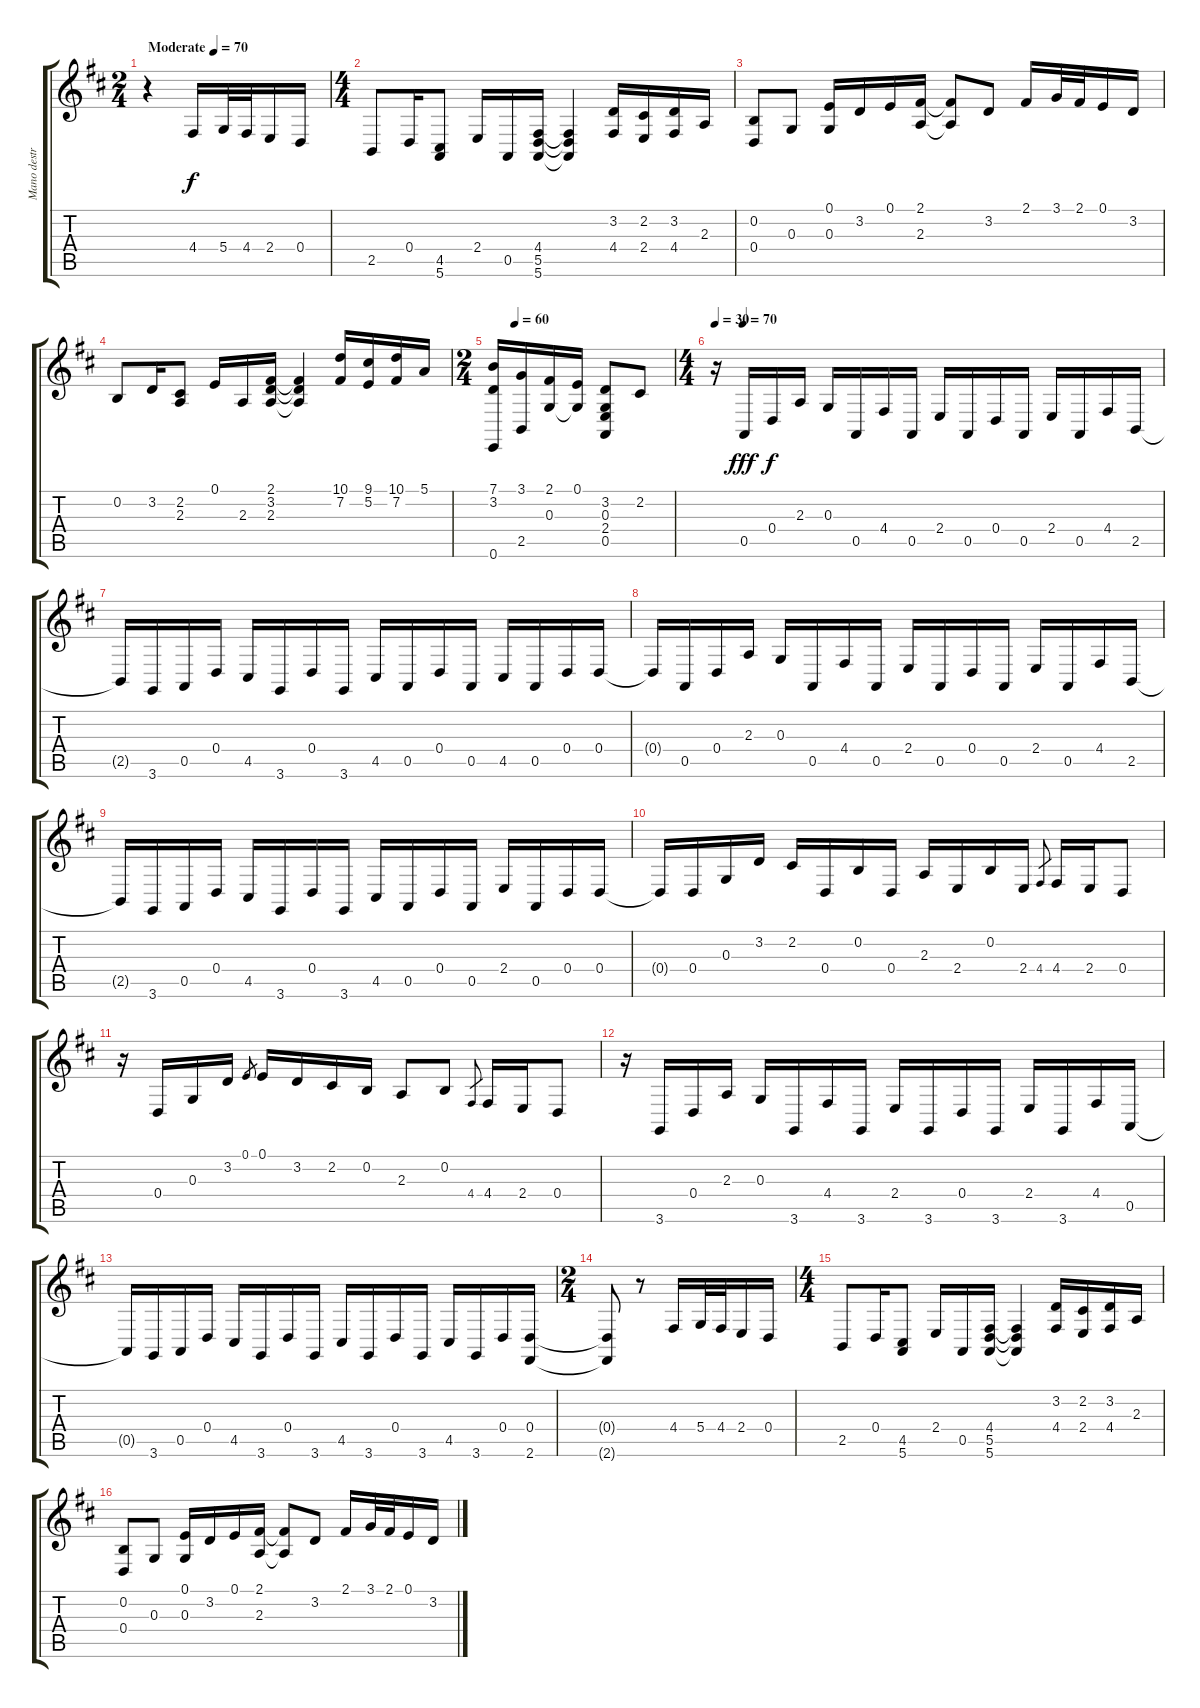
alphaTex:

\track ("Mano destra" "Mano destr") {instrument acousticgrandpiano}
\staff {score tabs}
\tuning (E4 B3 G3 D3 A2 E2) {hide}
\ts (2 4)
\tempo (70 "Moderate")
\clef g2
\ks d
r.4{dy f instrument acousticgrandpiano} 4.4.16 5.4.32 4.4.32 2.4.16 0.4.16 |
\ts (4 4)
2.5.8 0.4.16 (4.5 5.6).8 2.4.16 0.5.16 (4.4 5.5 5.6).16 (4.4{t} 5.5{t} 5.6{t}).4 (3.2 4.4).16 (2.2 2.4).16 (3.2 4.4).16 2.3.16 |
(0.2 0.4).8 0.3.8 (0.1 0.3).16 3.2.16 0.1.16 (2.1 2.3).16 (2.1{t} 2.3{t}).8 3.2.8 2.1.16 3.1.32 2.1.32 0.1.16 3.2.16 |
0.2.8 3.2.16 (2.2 2.3).8 0.1.16 2.3.16 (2.1 3.2 2.3).16 (2.1{t} 3.2{t} 2.3{t}).4 (10.1 7.2).16 (9.1 5.2).16 (10.1 7.2).16 5.1.16 |
\ts (2 4)
\tempo (60 0.125)
(7.1 3.2 0.6).16 (3.1 2.5).16 (2.1 0.3).16 (0.1 0.3{t}).16 (3.2 0.3 2.4 0.5).8 2.2.8 |
\ts (4 4)
\tempo 30
\tempo (70 0.0625)
r.16 0.5.16{dy fff} 0.4.16{dy f} 2.3.16 0.3.16 0.5.16 4.4.16 0.5.16 2.4.16 0.5.16 0.4.16 0.5.16 2.4.16 0.5.16 4.4.16 2.5.16 |
2.5{t}.16 3.6.16 0.5.16 0.4.16 4.5.16 3.6.16 0.4.16 3.6.16 4.5.16 0.5.16 0.4.16 0.5.16 4.5.16 0.5.16 0.4.16 0.4.16 |
0.4{t}.16 0.5.16 0.4.16 2.3.16 0.3.16 0.5.16 4.4.16 0.5.16 2.4.16 0.5.16 0.4.16 0.5.16 2.4.16 0.5.16 4.4.16 2.5.16 |
2.5{t}.16 3.6.16 0.5.16 0.4.16 4.5.16 3.6.16 0.4.16 3.6.16 4.5.16 0.5.16 0.4.16 0.5.16 2.4.16 0.5.16 0.4.16 0.4.16 |
0.4{t}.16 0.4.16 0.3.16 3.2.16 2.2.16 0.4.16 0.2.16 0.4.16 2.3.16 2.4.16 0.2.16 2.4.16 4.4.8{gr} 4.4.16 2.4.16 0.4.8 |
r.16 0.4.16 0.3.16 3.2.16 0.1.8{gr} 0.1.16 3.2.16 2.2.16 0.2.16 2.3.8 0.2.8 4.4.8{gr} 4.4.16 2.4.16 0.4.8 |
r.16 3.6.16 0.4.16 2.3.16 0.3.16 3.6.16 4.4.16 3.6.16 2.4.16 3.6.16 0.4.16 3.6.16 2.4.16 3.6.16 4.4.16 0.5.16 |
0.5{t}.16 3.6.16 0.5.16 0.4.16 4.5.16 3.6.16 0.4.16 3.6.16 4.5.16 3.6.16 0.4.16 3.6.16 4.5.16 3.6.16 0.4.16 (0.4 2.6).16 |
\ts (2 4)
(0.4{t} 2.6{t}).8 r.8 4.4.16 5.4.32 4.4.32 2.4.16 0.4.16 |
\ts (4 4)
2.5.8 0.4.16 (4.5 5.6).8 2.4.16 0.5.16 (4.4 5.5 5.6).16 (4.4{t} 5.5{t} 5.6{t}).4 (3.2 4.4).16 (2.2 2.4).16 (3.2 4.4).16 2.3.16 |
(0.2 0.4).8 0.3.8 (0.1 0.3).16 3.2.16 0.1.16 (2.1 2.3).16 (2.1{t} 2.3{t}).8 3.2.8 2.1.16 3.1.32 2.1.32 0.1.16 3.2.16
